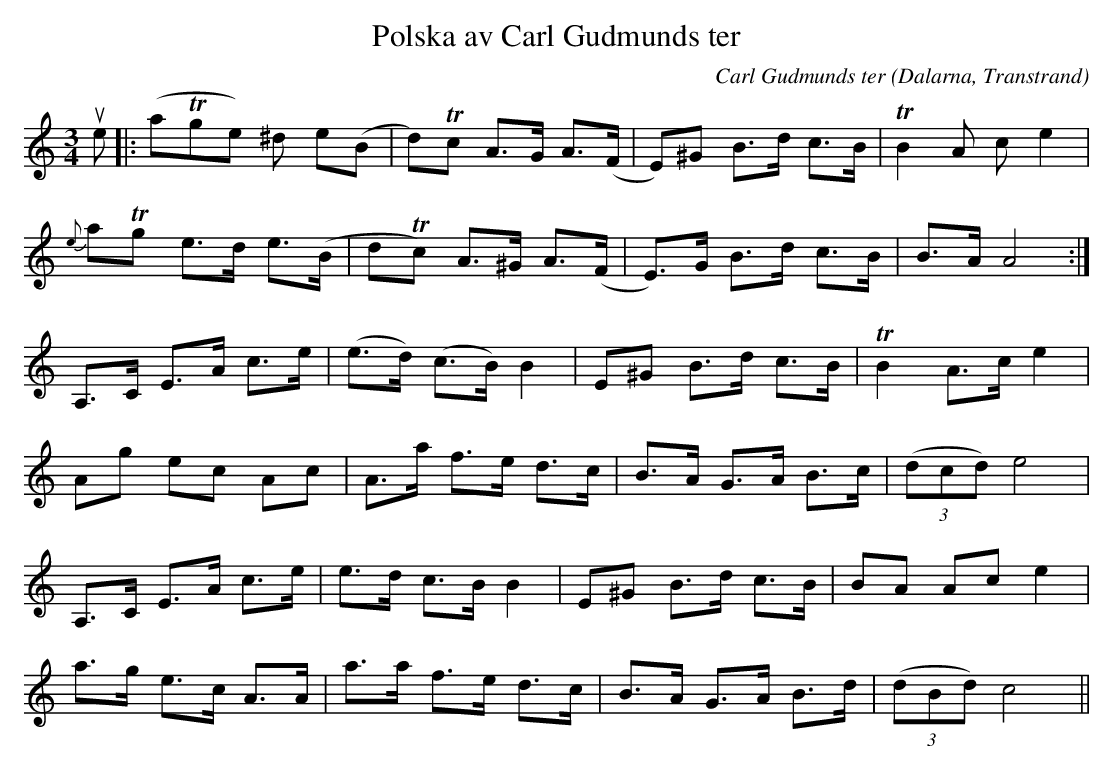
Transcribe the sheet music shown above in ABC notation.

X:1
T:Polska av Carl Gudmunds ter
C:Carl Gudmunds ter
O:Dalarna, Transtrand
M:3/4
L:1/8
K:Am
ue|:(aTge) ^d e(B|d)Tc A>G A>(F|E)^G B>d c>B|TB2 A c e2|
{e}aTg e>d e>(B|dTc) A>^G A>(F|E)>G B>d c>B|B>A A4:|
A,>C E>A c>e|(e>d) (c>B) B2|E^G B>d c>B|TB2 A>c e2|
Ag ec Ac | A>a f>e d>c | B>A G>A B>c|(3 (dcd) e4|
A,>C E>A c>e|e>d c>B B2|E^G B>d c>B|BA Ac e2|
a>g e>c A>A|a>a f>e d>c|B>A G>A B>d|(3 (dBd) c4||
